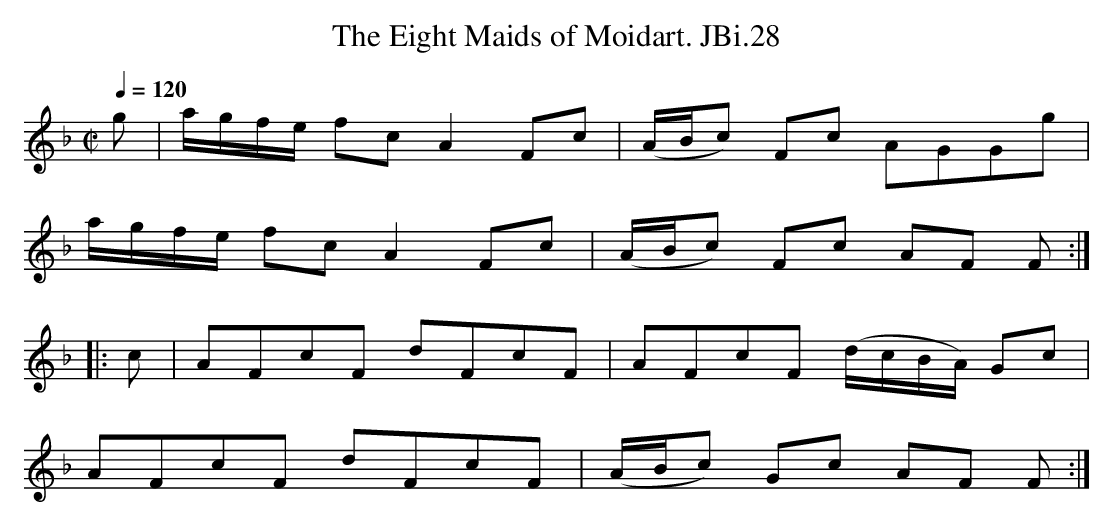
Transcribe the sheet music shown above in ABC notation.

X:1
T:Eight Maids of Moidart. JBi.28, The
M:C|
L:1/8
Q:1/4=120
K:F
g|a/g/f/e/ fcA2 Fc|(A/B/c) Fc AGGg|
a/g/f/e/ fcA2 Fc|(A/B/c) Fc AF F:|
|:c|AFcF dFcF|AFcF (d/c/B/A/) Gc|
AFcF dFcF|(A/B/c) Gc AF F:|
